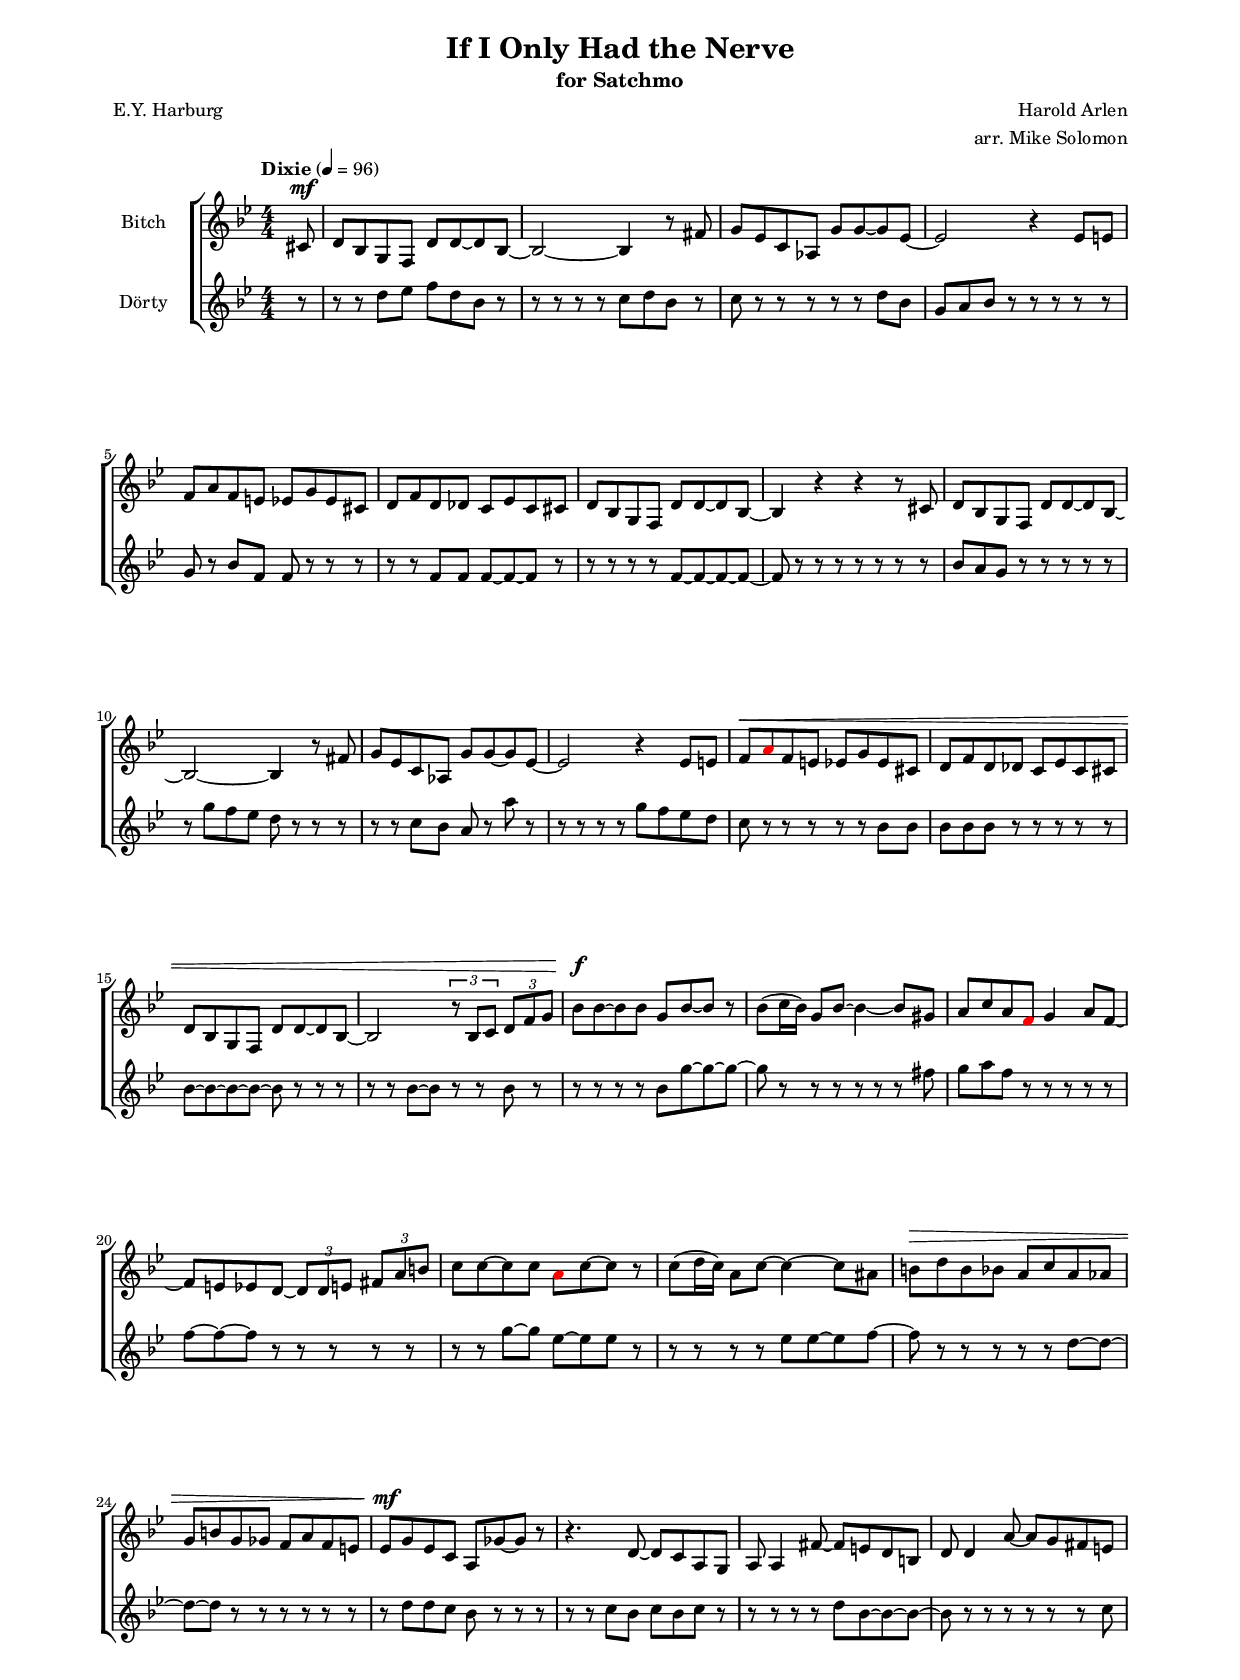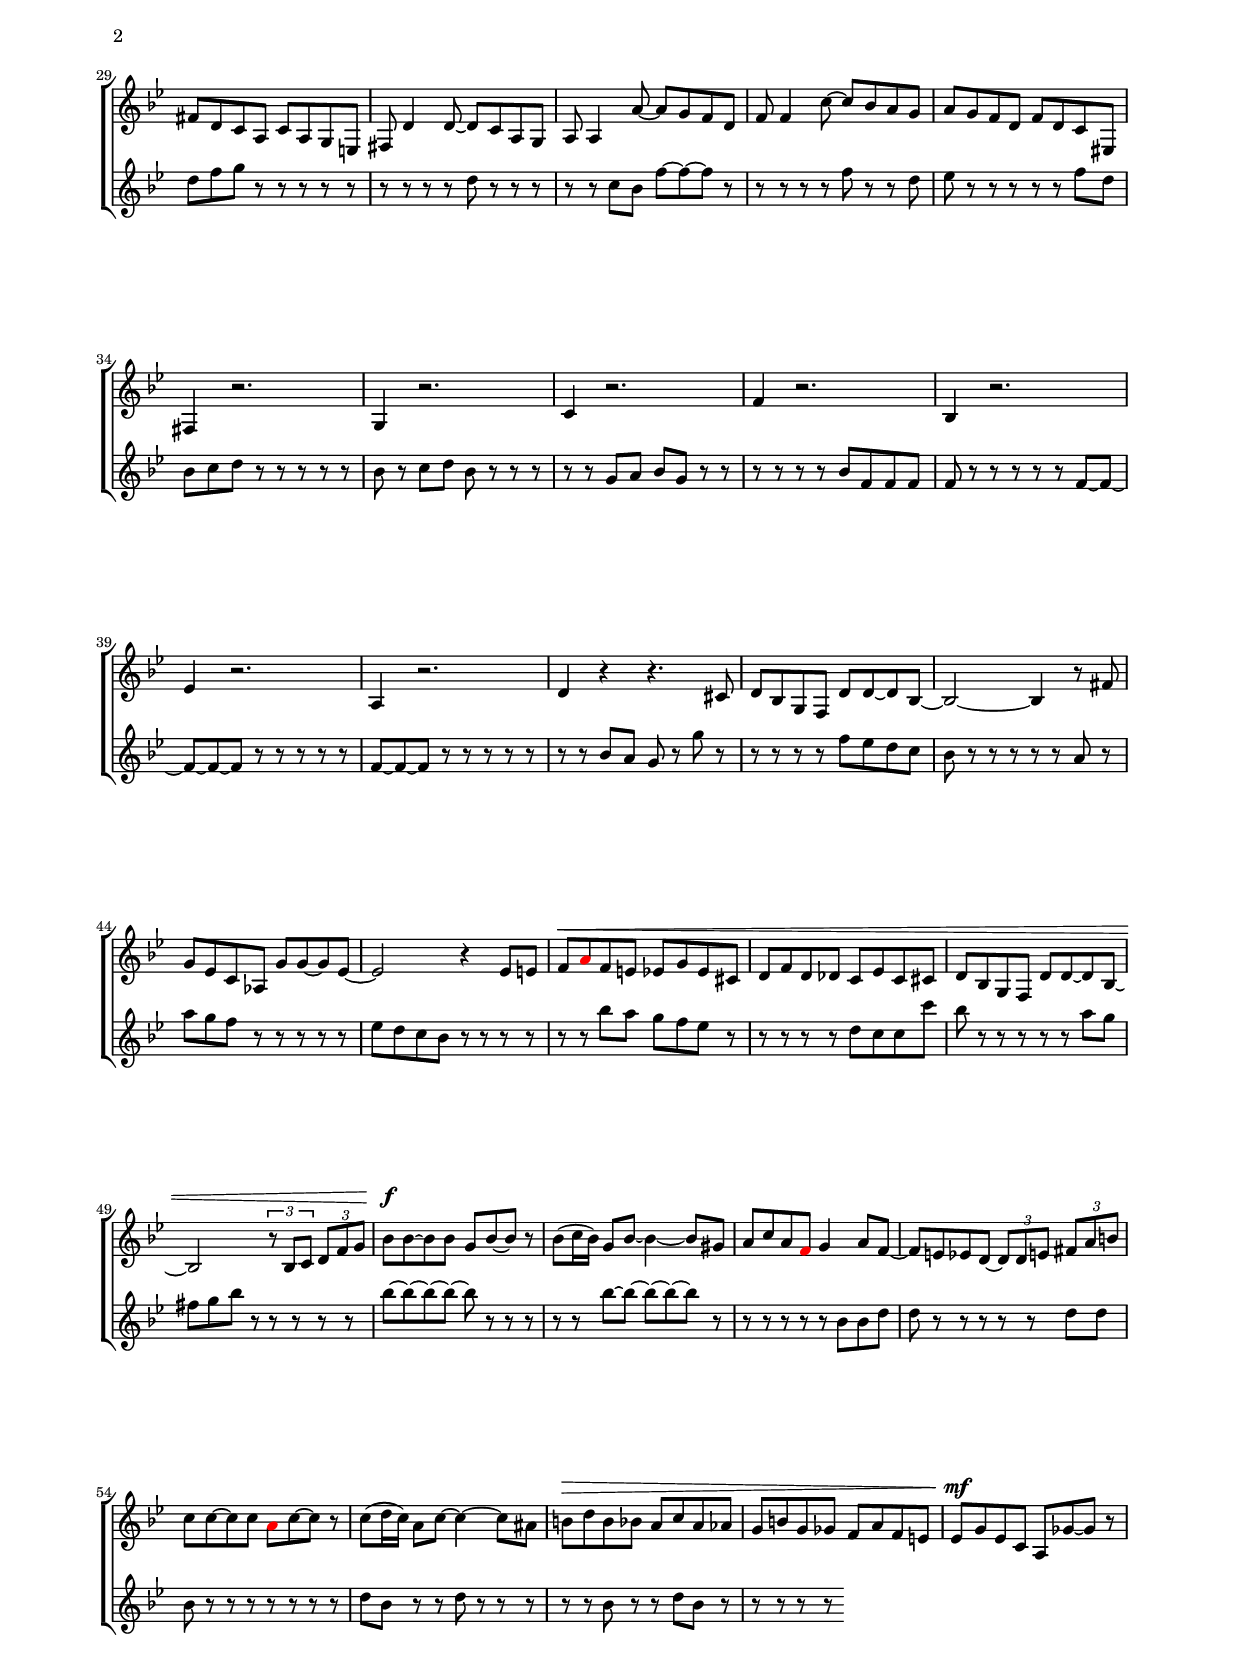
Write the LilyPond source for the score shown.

\version "2.19.0"
\include "defs-devel.ly"

marD = \markup \null
elsD = \markup \null
mikD = \markup \null
rynZ = \markup \null
desD = \markup \null

#(set-global-staff-size 15.87)
autoBeamInstruction = \autoBeamOn

solo = \markup \italic "solo"
psolo = \markup \italic "(solo)"
skat = \markup \italic "sit skat"
shoot = \markup \italic "SYT"

\header {
  title = "If I Only Had the Nerve"
  subtitle = "for Satchmo"
  %title = "Somewhere Over the Rainbow"
  composer = "Harold Arlen"
  poet = "E.Y. Harburg"
  arranger = "arr. Mike Solomon"
  %arranger = "arr. (anon)"
}
\paper {
  #(define fonts
    (set-global-fonts
    #:music "lilyjazz"
    #:brace "lilyjazz"
    #:roman "LilyJAZZText"
    #:sans "LilyJAZZChord"
    #:factor (/ staff-height pt 20)
  ))
  ragged-right = ##f
  left-margin = 0.75\in
  right-margin = 0.75\in
  %top-margin = 0.5\in
  bottom-margin = 0.6\in
  ragged-last-bottom = ##f
  %max-systems-per-page = #2
  %oddHeaderMarkup = "FIRST FULL DRAFT 20.10.14 4:44"
  %evenHeaderMarkup = "FIRST FULL DRAFT 20.10.14 4:44"
}


#(ly:set-option 'point-and-click #f)

#(set-global-staff-size 15.87)

railroad =  {
  \once \override BreathingSign.text = \markup \musicglyph #"scripts.caesura.straight"
  \breathe
}
myred = \once \override NoteHead #'color = #red

php = \once \override Hairpin.stencil = #(parenthesize-callback ly:hairpin::print)

\paper {
  footnote-separator-markup = \markup { \column { " "\override #`(span-factor . 1/5) { \draw-hline } }}
  footnote-padding = 1\mm
  top-system-spacing = #'((basic-distance . 1) (minimum-distance . 0) (padding . 1) (stretchability . 40))
  bottom-system-spacing = #'((basic-distance . 1) (minimum-distance . 0) (padding . 1) (stretchability . 50))
  ragged-right = ##f
}

prefatoryMatter = {
  \key bes \major
  \autoBeamInstruction
  \time 4/4
}

scorePrefatoryMatter = {
  \prefatoryMatter
  \partial 8
}

midiPrefatoryMatter = {
  \prefatoryMatter
  \partial 8
}

theme = \relative c {
  cis8-\tag #'first \mf |
  d8 bes8 g8 f8 d'8 d8 ~ d8 bes8 ~ |
  bes2 ~ bes4 r8 fis'8 |
  g8 ees8 c8 aes8 g'8 g8 ~ g8 ees8 ~ |
  ees2 r4 ees8 e8 |
  f8-\tag #'second \< \tag #'second { \rred } a8 f8 e8 ees8 g8 ees8 cis8 |
  d8 f8 d8 des8 c8 ees8 c8 cis8 |
  d8 bes8 g8 f8 d'8 d8 ~ d8 bes8 ~ |
  \tag #'first { bes4 }
  \tag #'second { bes2 }
}

marks = {
  \tempo "Dixie" 4=96
  \time 4/4
  \partial 8 s8
  \repeat unfold 25 { s1 }
}

soprano = \transpose c c {
  \transpose c c' \removeWithTag #'second \theme
  r4 r4 r8
  \transpose c c' \removeWithTag #'first \theme
  \relative c' {
    \times 2/3 { r8 bes c } \times 2/3 { d f g } |
    bes8\f bes8 ~ bes8 bes8 g8 bes8 ~ bes8 r8 |
    bes8 ( c16 bes ) g8 bes8 ~ bes4 ~ bes8 gis8 |
    a8 c8 a8 \rred f8 g4 a8 f8 ~ |
    f8 e8 ees8 d8 ~ \times 2/3 { d d e } \times 2/3 { fis a b } |
    c8 c8 ~ c8 c8 \rred a8 c8 ~ c8 r8 |
    c8 ( d16 c ) a8 c8 ~ c4 ~ c8 ais8 |
    b8\> d8 b8 bes8 a8 c8 a8 aes8 |
    g8 b8 g8 ges8 f8 a8 f8 e8 |
    ees8\mf g8 ees8 c8 a8 ges'8 ~ ges8 r8 |
    r4. d8 ~ d c a g |
    a a4 fis'8 ~ fis e d b |
    d d4 a'8 ~ a g fis e |
    fis d c a c a g e |
    fis d'4 d8 ~ d c a g |
    a a4 a'8 ~ a g f d |
    f f4 c'8 ~ c bes a g |
    a g f d f d c eis, |
    fis4 r2. |
    g4 r2. |
    c4 r2. |
    f4 r2. |
    bes,4 r2. |
    ees4 r2. |
    a,4 r2. |
    d4 r4 r4. 
  }
  \transpose c c' \removeWithTag #'first \theme
  \relative c' {
      \times 2/3 { r8 bes c } \times 2/3 { d f g } |
      bes8\f bes8 ~ bes8 bes8 g8 bes8 ~ bes8 r8 |
      bes8 ( c16 bes ) g8 bes8 ~ bes4 ~ bes8 gis8 |
      a8 c8 a8 \rred f8 g4 a8 f8 ~ |
      f8 e8 ees8 d8 ~ \times 2/3 { d d e } \times 2/3 { fis a b } |
      c8 c8 ~ c8 c8 \rred a8 c8 ~ c8 r8 |
      c8 ( d16 c ) a8 c8 ~ c4 ~ c8 ais8 |
      b8\> d8 b8 bes8 a8 c8 a8 aes8 |
      g8 b8 g8 ges8 f8 a8 f8 e8 |
      ees8\mf g8 ees8 c8 a8 ges'8 ~ ges8 r8 |
  }
}

sopranoWords = \lyricmode {
}

test = {
  \transpose g g { r8 r8 r8 d''8 ees''8 f''8 d''8 bes'8 r8 r8 r8 r8 r8 c''8 d''8 bes'8 r8 c''8 r8 r8 r8 r8 r8 d''8 bes'8 g'8 a'8 bes'8 r8 r8 r8 r8 r8 g'8 r8 bes'8 f'8 f'8 r8 r8 r8 r8 r8 f'8 f'8 f'8 ~ f'8 ~ f'8 r8 r8 r8 r8 r8 f'8 ~ f'8 ~ f'8 ~ f'8 ~ f'8 r8 r8 r8 r8 r8 r8 r8 bes'8 a'8 g'8 r8 r8 r8 r8 r8 r8 g''8 f''8 ees''8 d''8 r8 r8 r8 r8 r8 c''8 bes'8 a'8 r8 a''8 r8 r8 r8 r8 r8 g''8 f''8 ees''8 d''8 c''8 r8 r8 r8 r8 r8 bes'8 bes'8 bes'8 bes'8 bes'8 r8 r8 r8 r8 r8 bes'8 ~ bes'8 ~ bes'8 ~ bes'8 ~ bes'8 r8 r8 r8 r8 r8 bes'8 ~ bes'8 r8 r8 bes'8 r8 r8 r8 r8 r8 bes'8 g''8 ~ g''8 ~ g''8 ~ g''8 r8 r8 r8 r8 r8 r8 fis''8 g''8 a''8 f''8 r8 r8 r8 r8 r8 f''8 ~ f''8 ~ f''8 r8 r8 r8 r8 r8 r8 r8 g''8 ~ g''8 ees''8 ~ ees''8 ees''8 r8 r8 r8 r8 r8 ees''8 ees''8 ~ ees''8 f''8 ~ f''8 r8 r8 r8 r8 r8 d''8 ~ d''8 ~ d''8 ~ d''8 r8 r8 r8 r8 r8 r8 r8 d''8 d''8 c''8 bes'8 r8 r8 r8 r8 r8 c''8 bes'8 c''8 bes'8 c''8 r8 r8 r8 r8 r8 d''8 bes'8 ~ bes'8 ~ bes'8 ~ bes'8 r8 r8 r8 r8 r8 r8 c''8 d''8 f''8 g''8 r8 r8 r8 r8 r8 r8 r8 r8 r8 d''8 r8 r8 r8 r8 r8 c''8 bes'8 f''8 ~ f''8 ~ f''8 r8 r8 r8 r8 r8 f''8 r8 r8 d''8 ees''8 r8 r8 r8 r8 r8 f''8 d''8 bes'8 c''8 d''8 r8 r8 r8 r8 r8 bes'8 r8 c''8 d''8 bes'8 r8 r8 r8 r8 r8 g'8 a'8 bes'8 g'8 r8 r8 r8 r8 r8 r8 bes'8 f'8 f'8 f'8 f'8 r8 r8 r8 r8 r8 f'8 ~ f'8 ~ f'8 ~ f'8 ~ f'8 r8 r8 r8 r8 r8 f'8 ~ f'8 ~ f'8 r8 r8 r8 r8 r8 r8 r8 bes'8 a'8 g'8 r8 g''8 r8 r8 r8 r8 r8 f''8 ees''8 d''8 c''8 bes'8 r8 r8 r8 r8 r8 a'8 r8 a''8 g''8 f''8 r8 r8 r8 r8 r8 ees''8 d''8 c''8 bes'8 r8 r8 r8 r8 r8 r8 bes''8 a''8 g''8 f''8 ees''8 r8 r8 r8 r8 r8 d''8 c''8 c''8 c'''8 bes''8 r8 r8 r8 r8 r8 a''8 g''8 fis''8 g''8 bes''8 r8 r8 r8 r8 r8 bes''8 ~ bes''8 ~ bes''8 ~ bes''8 ~ bes''8 r8 r8 r8 r8 r8 bes''8 ~ bes''8 ~ bes''8 ~ bes''8 ~ bes''8 r8 r8 r8 r8 r8 r8 bes'8 bes'8 d''8 d''8 r8 r8 r8 r8 r8 d''8 d''8 bes'8 r8 r8 r8 r8 r8 r8 r8 d''8 bes'8 r8 r8 d''8 r8 r8 r8 r8 r8 bes'8 r8 r8 d''8 bes'8 r8 r8 r8 r8 r8 }
}


\score {
  \new ChoirStaff <<
    \new Staff \with { instrumentName = \bitchName %shortInstrumentName = #"M."
} <<
      \new Voice = "soprano" { << { \numericTimeSignature
	\scorePrefatoryMatter
        \soprano
      } {
	\scorePrefatoryMatter
        \marks
      } >> }
      \new Lyrics \lyricsto "soprano" {
        \sopranoWords
      }
    >>
    \new Staff \with { instrumentName = \dortyName %shortInstrumentName = #"E."
} <<
      \new Voice = "mezzo" { \numericTimeSignature
	\scorePrefatoryMatter
        \test
      }
    >>
  >>
  \midi{}
  \layout {
    \context {
      \Voice
      \override TextScript #'layer = #6
      \override NoteHead #'layer = #7
      \override Glissando #'breakable = ##t
      \override TupletNumber #'breakable = ##t
      \override TupletBracket #'breakable = ##t
      \override DynamicLineSpanner.direction = #UP
      \remove "Forbid_line_break_engraver"
    }
    \context {
      \Staff
      %\consists "Metronome_mark_engraver"
      \override TimeSignature #'style = #'numbered
      \override StaffSymbol #'layer = #4
      \override TimeSignature #'layer = #3
      \override TimeSignature #'whiteout = ##t
    }
    \context {
      \Lyrics
      %\override LyricText #'whiteout = ##t
      \override LyricText #'layer = #6
    }
    \context {
      \Score
      %\remove "Metronome_mark_engraver"
      \override NonMusicalPaperColumn #'allow-loose-spacing = ##f
    }
  }
}
